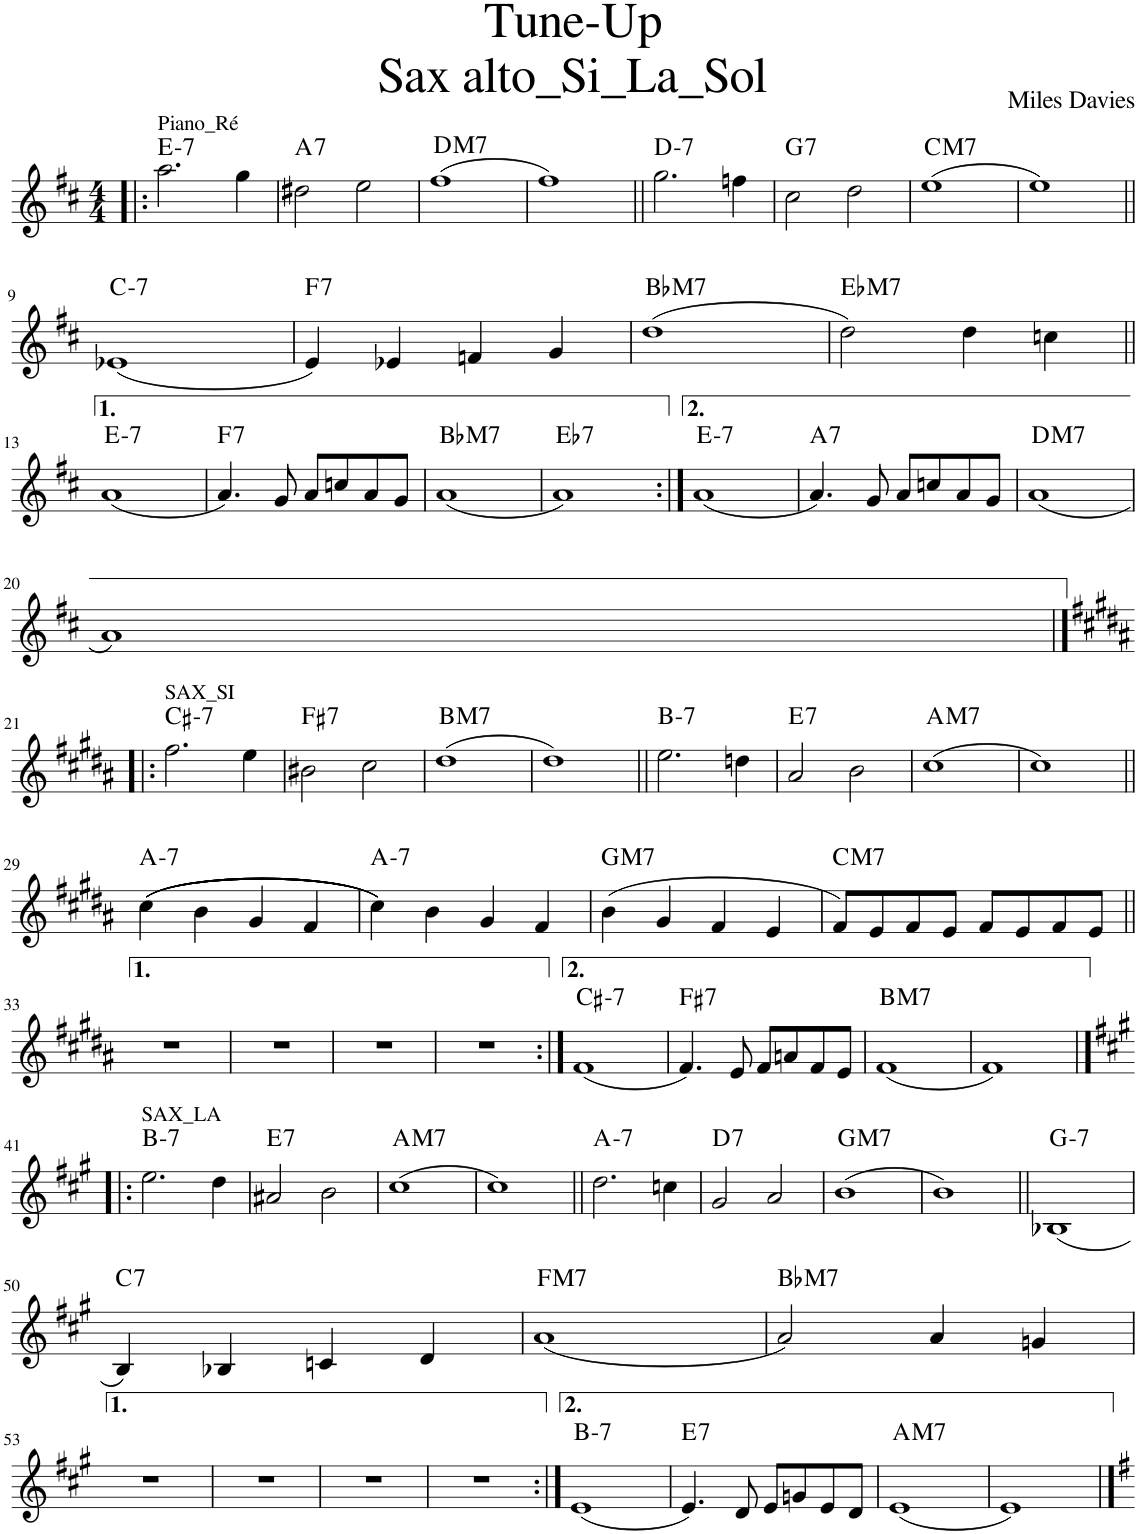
**kern	**harte
*part1	*part1
*staff1	*
*I"Piano	*
*I'Pno.	*
*clefG2	*
*k[f#c#]	*
*M4/4	*
=1!|:	=1!|:
!LO:TX:a:t=Piano_Ré	!LO:H:kt=7
2.aa\	E:min7
4gg\	.
=2	=2
!	!LO:H:kt=7
2dd#X\	A:7
2ee\	.
=3	=3
!	!LO:H:kt=M7
(1ff#	D:maj7
=4	=4
1ff#)	.
=5||	=5||
!	!LO:H:kt=7
2.gg\	D:min7
4ffn\	.
=6	=6
!	!LO:H:kt=7
2cc#\	G:7
2dd\	.
=7	=7
!	!LO:H:kt=M7
(1ee	C:maj7
=8	=8
1ee)	.
!!LO:LB:g=z
=9||	=9||
!	!LO:H:kt=7
(1e-X	C:min7
=10	=10
!	!LO:H:kt=7
4e/)	F:7
4e-X/	.
4fn/	.
4g/	.
=11	=11
!	!LO:H:kt=M7
(1dd	Bb:maj7
=12	=12
!	!LO:H:kt=M7
2dd\)	Eb:maj7
4dd\	.
4ccn\	.
!!LO:LB:g=z
=13||	=13||
!	!LO:H:kt=7
(1a	E:min7
=14	=14
!	!LO:H:kt=7
4.a/)	F:7
8g/	.
8a/L	.
8ccn/	.
8a/	.
8g/J	.
=15	=15
!	!LO:H:kt=M7
(1a	Bb:maj7
=16	=16
!	!LO:H:kt=7
1a)	Eb:7
=17:|!	=17:|!
!	!LO:H:kt=7
(1a	E:min7
=18	=18
!	!LO:H:kt=7
4.a/)	A:7
8g/	.
8a/L	.
8ccn/	.
8a/	.
8g/J	.
=19	=19
!	!LO:H:kt=M7
(1a	D:maj7
!!LO:LB:g=z
=20	=20
1a)	.
!!LO:LB:g=z
=21|!:	=21|!:
*k[f#c#g#d#a#]	*
!LO:TX:a:t=SAX_SI	!LO:H:kt=7
2.ff#\	C#:min7
4ee\	.
=22	=22
!	!LO:H:kt=7
2b#X\	F#:7
2cc#\	.
=23	=23
!	!LO:H:kt=M7
(1dd#	B:maj7
=24	=24
1dd#)	.
=25||	=25||
!	!LO:H:kt=7
2.ee\	B:min7
4ddn\	.
=26	=26
!	!LO:H:kt=7
2a#/	E:7
2b\	.
=27	=27
!	!LO:H:kt=M7
(1cc#	A:maj7
=28	=28
1cc#)	.
!!LO:LB:g=z
=29||	=29||
!	!LO:H:kt=7
(((((4cc#\	A:min7
4b\	.
4g#/	.
4f#/	.
=30	=30
!	!LO:H:kt=7
4cc#\)))))	A:min7
4b\	.
4g#/	.
4f#/	.
=31	=31
!	!LO:H:kt=M7
(4b\	G:maj7
4g#/	.
4f#/	.
4e/	.
=32	=32
!	!LO:H:kt=M7
8f#/L)	C:maj7
8e/	.
8f#/	.
8e/J	.
8f#/L	.
8e/	.
8f#/	.
8e/J	.
!!LO:LB:g=z
=33||	=33||
1r	.
=34	=34
1r	.
=35	=35
1r	.
=36	=36
1r	.
=37:|!	=37:|!
!	!LO:H:kt=7
(1f#	C#:min7
=38	=38
!	!LO:H:kt=7
4.f#/)	F#:7
8e/	.
8f#/L	.
8an/	.
8f#/	.
8e/J	.
=39	=39
!	!LO:H:kt=M7
(1f#	B:maj7
=40	=40
1f#)	.
!!LO:LB:g=z
=41|!:	=41|!:
*k[f#c#g#]	*
!LO:TX:a:t=SAX_LA	!LO:H:kt=7
2.ee\	B:min7
4dd\	.
=42	=42
!	!LO:H:kt=7
2a#X/	E:7
2b\	.
=43	=43
!	!LO:H:kt=M7
(1cc#	A:maj7
=44	=44
1cc#)	.
=45||	=45||
!	!LO:H:kt=7
2.dd\	A:min7
4ccn\	.
=46	=46
!	!LO:H:kt=7
2g#/	D:7
2a/	.
=47	=47
!	!LO:H:kt=M7
(1b	G:maj7
=48	=48
1b)	.
=49||	=49||
!	!LO:H:kt=7
(1B-X	G:min7
!!LO:LB:g=z
=50	=50
!	!LO:H:kt=7
4B/)	C:7
4B-X/	.
4cn/	.
4d/	.
=51	=51
!	!LO:H:kt=M7
(1a	F:maj7
=52	=52
!	!LO:H:kt=M7
2a/)	Bb:maj7
4a/	.
4gn/	.
!!LO:LB:g=z
=53	=53
1r	.
=54	=54
1r	.
=55	=55
1r	.
=56	=56
1r	.
=57:|!	=57:|!
!	!LO:H:kt=7
(1e	B:min7
=58	=58
!	!LO:H:kt=7
4.e/)	E:7
8d/	.
8e/L	.
8gn/	.
8e/	.
8d/J	.
=59	=59
!	!LO:H:kt=M7
(1e	A:maj7
=60	=60
1e)	.
==	==
*-	*-
